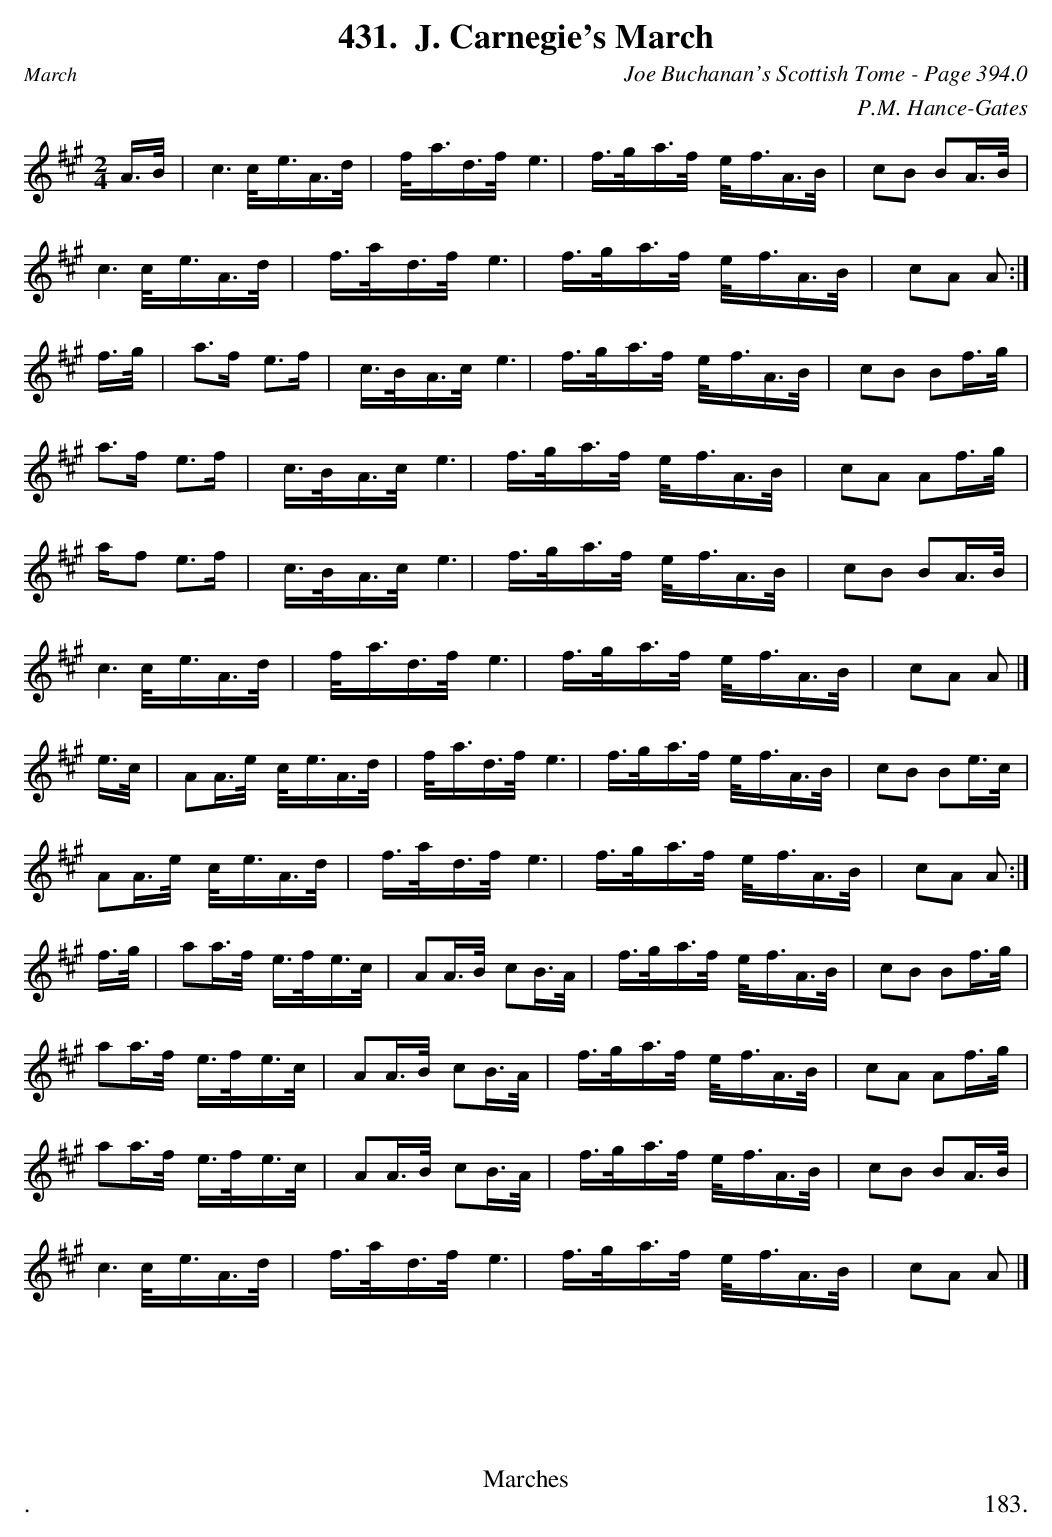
X:1
T:J. Carnegie's March
C:Joe Buchanan's Scottish Tome - Page 394.0
C:P.M. Hance-Gates
L:1/8
M:2/4
K:A
A/>B/ | c3 c/<e/A/>d/ | f/<a/d/>f/ e3 | f/>g/a/>f/ e/<f/A/>B/ | cB BA/>B/  |
c3 c/<e/A/>d/ | f/>a/d/>f/ e3 | f/>g/a/>f/ e/<f/A/>B/ | cA A :|
f/>g/ | a>f e>f | c/>B/A/>c/ e3 | f/>g/a/>f/ e/<f/A/>B/ | cB Bf/>g/ |
a>f e>f | c/>B/A/>c/ e3 | f/>g/a/>f/ e/<f/A/>B/ | cA  Af/>g/ |
a/f e>f | c/>B/A/>c/ e3 | f/>g/a/>f/ e/<f/A/>B/ | cB BA/>B/ |
c3 c/<e/A/>d/ | f/<a/d/>f/ e3 | f/>g/a/>f/ e/<f/A/>B/ | cA A |]
e/>c/ | AA/>e/ c/<e/A/>d/ | f/<a/d/>f/ e3  | f/>g/a/>f/ e/<f/A/>B/ | cB Be/>c/ |
AA/>e/ c/<e/A/>d/ | f/>a/d/>f/ e3 | f/>g/a/>f/ e/<f/A/>B/ | cA A :|
f/>g/ | aa/>f/ e/>f/e/>c/ | AA/>B/ cB/>A/ | f/>g/a/>f/ e/<f/A/>B/ | cB Bf/>g/ |
aa/>f/ e/>f/e/>c/ | AA/>B/ cB/>A/ | f/>g/a/>f/ e/<f/A/>B/ | cA Af/>g/ |
aa/>f/ e/>f/e/>c/ | AA/>B/ cB/>A/ | f/>g/a/>f/ e/<f/A/>B/ | cB BA/>B/ |
c3 c/<e/A/>d/ | f/>a/d/>f/ e3 | f/>g/a/>f/ e/<f/A/>B/ | cA A |]
